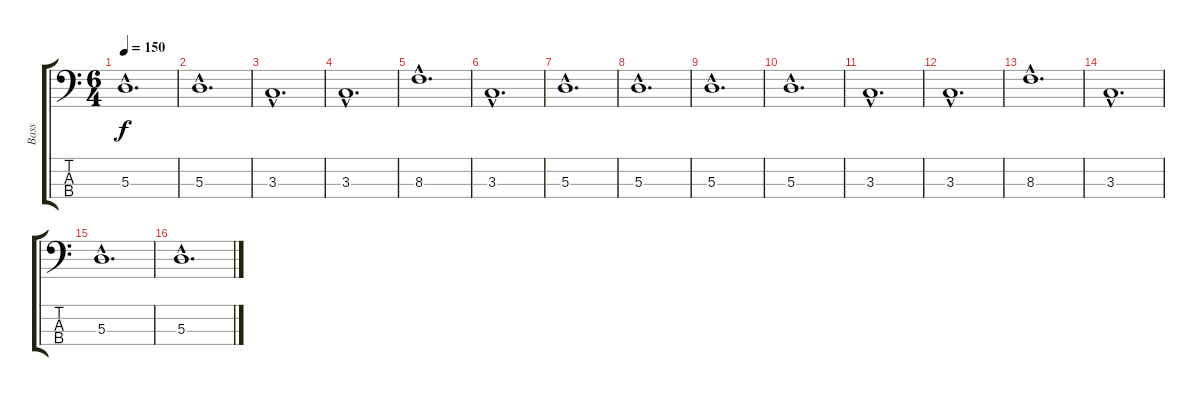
\track ("Bass" "Bass") {instrument electricbasspick}
\staff {score tabs}
\tuning (G2 D2 A1 E1) {hide}
\ts (6 4)
\tempo 150
\clef f4
\ks c
5.3{hac}.1{d dy f} |
5.3{hac}.1{d} |
3.3{hac}.1{d} |
3.3{hac}.1{d} |
8.3{hac}.1{d} |
3.3{hac}.1{d} |
5.3{hac}.1{d} |
5.3{hac}.1{d} |
5.3{hac}.1{d} |
5.3{hac}.1{d} |
3.3{hac}.1{d} |
3.3{hac}.1{d} |
8.3{hac}.1{d} |
3.3{hac}.1{d} |
5.3{hac}.1{d} |
5.3{hac}.1{d}
